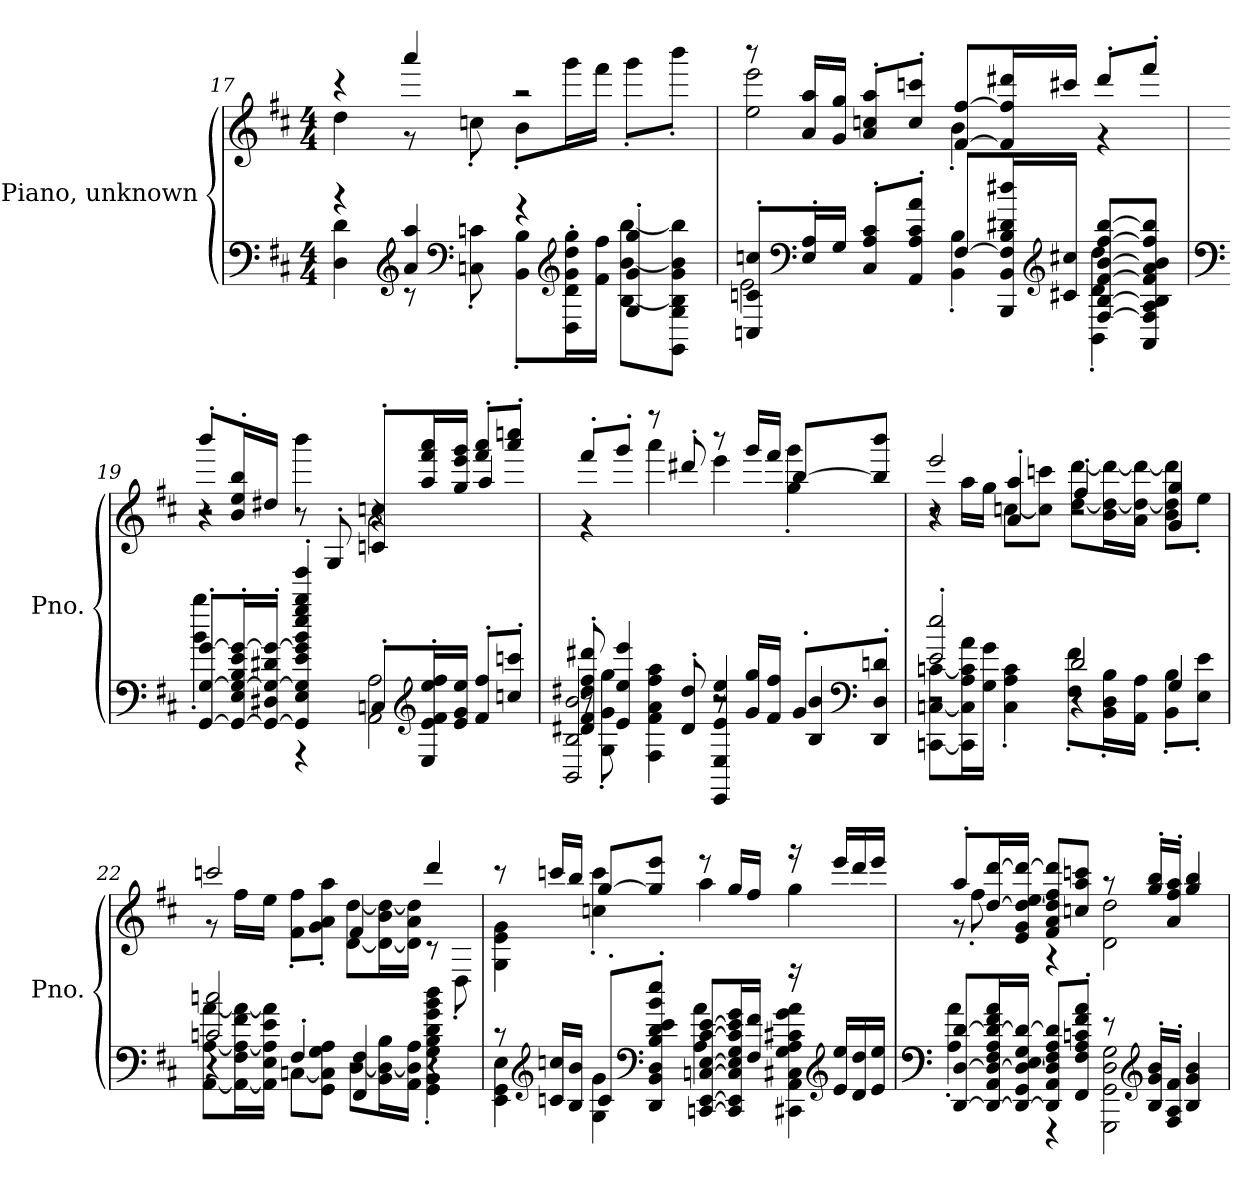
**kern	**kern
*part1	*part1
*staff2	*staff1
*I"Piano, unknown	*
*I'Pno.	*
!!LO:LB:g=z
*clefF4	*clefG2
*k[f#c#]	*k[f#c#]
*M4/4	*M4/4
=17	=17
*^	*^
4r	4D\ 4d\	4r	4dd\
*clefG2	*	*	*
4a/ 4aa/	8r	4aaa/	8r
*clefF4	*	*	*
.	8Cn\' 8cn\'	.	8ccn'\
4r	8BB\' 8B\'L	2r	8b'\L
*clefG2	*	*	*
.	16D\' 16d\' 16g\' 16dd\' 16gg\'L	.	16ggg\L
.	16f#\ 16ff#\JJ	.	16fff#\JJ
4G/' 4g/' 4gg/'	[8B\ [8b\ [8bb\L	.	8ggg'\L
.	8GG\ 8G\ 8B\] 8g\ 8b\] 8bb\]J	.	8bbb'\J
=18	=18	=18	=18
8Cn/' 8cn/' 8ccn/'L	2e\	8r	2ee\ 2eee\
*clefF4	*	*	*
16E/' 16A/'L	.	16a/ 16aa/LL	.
16G/JJ	.	16g/ 16gg/JJ	.
8C/' 8A/' 8c/'L	.	8a/' 8ccn/' 8aa/'L	.
8AA/' 8A/' 8c/' 8a/'J	.	8cc/' 8cccn/'J	.
[8F#/L	4BB\' 4B\'	[8f#/ [8ff#/L	4b'\
16BBB/ 16BB/ 16F#/] 16B/ 16d#X/ 16dd#X/L	.	16f#/] 16ff#/] 16ddd#X/L	.
*clefG2	*	*	*
16c#X/ 16cc#X/JJ	.	16ccc#X/JJ	.
[8F#/ [8B/ [8f#/ [8b/ [8ff#/ [8bb/L	4BB\' 4d#\' 4dd#\'	8ddd#'/L	4r
8AA/ 8F#/] 8A/ 8B/] 8f#/] 8a/ 8b/] 8ff#/] 8bb/]J	.	8fff#'/J	.
*	*	*v	*v
!!LO:LB:g=z
=19	=19	=19
*clefF4	*	*
*	*	*^
*	*	*	*^
[8GG/' [8G/' [8g/'L	4b\' 4bb\'	8bbb'/L	4r	2r
16GG/_' 16E/' 16G/_' 16B/' 16e/' 16g/_'L	.	16b/' 16ee/' 16bb/'L	.	.
16GG/_' 16D#X/' 16G/_' 16d#X/' 16g/_'JJ	.	16dd#X/JJ	.	.
4GG/]' 4E/' 4G/]' 4e/' 4g/]' 4b/' 4ee/' 4gg/' 4bb/' 4ggg/'	4r	8r	4bbb\	.
.	.	8G'/	.	.
8Cn'/L	2AA\ 2A\	8cn/' 8ccn/'L	2a\	4r
*clefG2	*	*	*	*
16E/' 16e/' 16f#/' 16ee/' 16ff#/'L	.	16aa/ 16fff#/ 16aaa/L	.	.
16e/ 16g/ 16ee/JJ	.	16gg/ 16eee/ 16ggg/JJ	.	.
8f#/' 8ff#/'L	.	8fff#/' 8aaa/'L	.	4aa/
8ccn/' 8cccn/'J	.	8aaa/' 8ccccn/'J	.	.
*	*	*	*v	*v
=20	=20	=20	=20
*	*^	*	*
8d#X/' 8f#/' 8dd#X/' 8ff#/' 8ddd#X/'	8r	2BB/ 2B/ 2b/	8fff#'/L	4r
4e/ 4ee/ 4eee/	8G\' 8g\' 8gg\'	.	8ggg'/J	.
.	4F#\ 4f#\ 4a\ 4ff#\ 4aa\	.	8r	4aaa\
8d#/' 8dd#/'	.	.	8ddd#X'/	.
8r	2r	4EE/ 4E/ 4e/ 4ee/	8r	4eee\
16g/ 16gg/LL	.	.	16ggg/LL	.
16f#/ 16ff#/JJ	.	.	16fff#/JJ	.
8g'/L	.	4B/ 4b/	[8bb/L	4gg\' 4ggg\'
*clefF4	*	*	*	*
8DD/' 8D/' 8dn/'J	.	.	8bb/] 8bbb/J	.
!!LO:LB:g=z
=21	=21	=21	=21	=21
*	*	*	*	*^
2e/' 2ee/'	[8CCn\ [8Cn\ [8cn\L	2r	2eee/	8r	4r
.	16CC\] 16C\] 16A\ 16c\] 16a\L	.	.	16aa\LL	.
.	16G\ 16g\JJ	.	.	16gg\JJ	.
.	4C\' 4A\' 4c\'	.	.	[8ccn\L	4a/' 4aa/'
.	.	.	.	8cc\] 8cccn\J	.
2d/	8F#\' 8f#\'L	4r	2r	[8dd\ [8ddd\L	4ff#'/
.	16BB\' 16D\' 16B\'L	.	.	16b\ 16dd\_ 16ddd\_L	.
.	16AA\ 16A\JJ	.	.	16a\ 16dd\_ 16ddd\_JJ	.
.	8BB\' 8B\'L	4G/	.	8b\ 8dd\] 8ddd\]L	4g/ 4gg/
.	8E\' 8e\'J	.	.	8ee'\J	.
*	*	*	*	*v	*v
=22	=22	=22	=22	=22
2cn/ 2ccn/	[8AA\ [8A\ [8a\L	4r	2cccn/	8r
.	16AA\_ 16F#\ 16A\_ 16f#\ 16a\_L	.	.	16ff#\LL
.	16AA\] 16E\ 16A\] 16e\ 16a\]JJ	.	.	16ee\JJ
.	[8Cn\L	4F#'/	.	8f#\' 8ff#\'L
.	8GG\ 8C\] 8G\ 8A\J	.	.	8g\' 8a\' 8aa\'J
2r	[8D\L	4FF#/ 4F#/	4f#/	[8d\ [8dd\L
.	16BB\ 16D\_ 16B\L	.	.	16d\_ 16b\ 16dd\_L
.	16AA\ 16D\] 16A\JJ	.	.	16d\] 16a\ 16dd\]JJ
.	4GG\' 4BB\' 4G\' 4B\' 4d\' 4g\' 4b\' 4dd\'	4r	4ddd/	8r
.	.	.	.	8D'\
*	*v	*v	*	*
!!LO:LB:g=z	!!
=23	=23	=23	=23
8r	4EE\ 4GG\ 4E\	8r	4G\ 4e\ 4g\
*clefG2	*	*	*
16cn/ 16ccn/LL	.	16cccn/LL	.
16B/ 16b/JJ	.	16bb/JJ	.
8c'/L	4G\ 4g\	[8gg/L	4ccn\' 4ccc\'
*clefF4	*	*	*
8DD/' 8BB/' 8D/' 8B/' 8d/' 8e/' 8b/' 8ee/'J	.	8gg/] 8eee/J	.
[8CCn/ [8EE/ [8Cn/ [8E/ [8c/ [8e/L	4A\ 4a\	8r	4aa\
16CC/] 16EE/] 16C/] 16E/] 16G/ 16c/] 16e/] 16g/L	.	16gg/LL	.
16F#/ 16f#/JJ	.	16ff#/JJ	.
16r	4CC#X\ 4AA\ 4C#X\ 4G\ 4A\ 4c#X\ 4g\ 4a\	16r	4gg\
*clefG2	*	*	*
16e/ 16ee/LL	.	16eee/LL	.
16d/ 16dd/	.	16ddd/	.
16e/ 16ee/JJ	.	16eee/JJ	.
=24	=24	=24	=24
*clefF4	*	*	*
[8DD/ [8D/ [8d/L	4A\' 4a\'	8aa'/L	8r
16DD/_ 16AA/ 16D/_ 16F#/ 16A/ 16d/_ 16f#/ 16a/L	.	[16dd/ [16ddd/L	8ff#'\
16DD/_ 16GG/ 16D/_ 16E/ 16G/ 16d/_JJ	.	16e/ 16g/ 16dd/_ 16ee/ 16ddd/_JJ	.
8DD/] 8AA/ 8D/] 8F#/ 8A/ 8d/]L	4r	8f#/ 8a/ 8dd/] 8ff#/ 8ddd/]L	4r
8FF#/' 8F#/' 8A/' 8cn/' 8f#/' 8a/'J	.	8ccn/ 8aa/ 8cccn/J	.
8r	2GGG\ 2GG\ 2D\ 2G\	8r	2d\ 2dd\
*clefG2	*	*	*
16B/' 16g/' 16b/'LL	.	16gg/' 16bb/'LL	.
16F#/' 16A/' 16f#/'JJ	.	16a/' 16ff#/' 16aa/'JJ	.
4B/ 4g/ 4b/	.	4gg/ 4bb/	.
*v	*v	*	*
*	*v	*v
=	=
*-	*-
